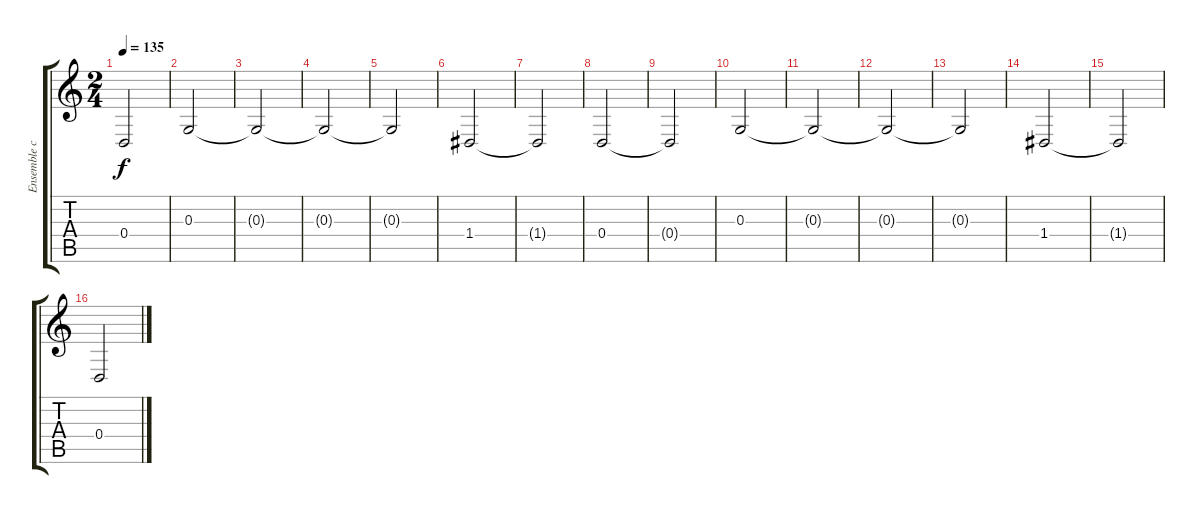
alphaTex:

\track ("Ensemble cordes 1" "Ensemble c") {instrument stringensemble1}
\staff {score tabs}
\tuning (E4 B3 G3 D3 A2 E2) {hide}
\ts (2 4)
\tempo 135
\clef g2
\ks c
0.4{t}.2{dy f} |
0.3.2 |
0.3{t}.2 |
0.3{t}.2 |
0.3{t}.2 |
1.4.2 |
1.4{t}.2 |
0.4.2 |
0.4{t}.2 |
0.3.2 |
0.3{t}.2 |
0.3{t}.2 |
0.3{t}.2 |
1.4.2 |
1.4{t}.2 |
0.4.2
